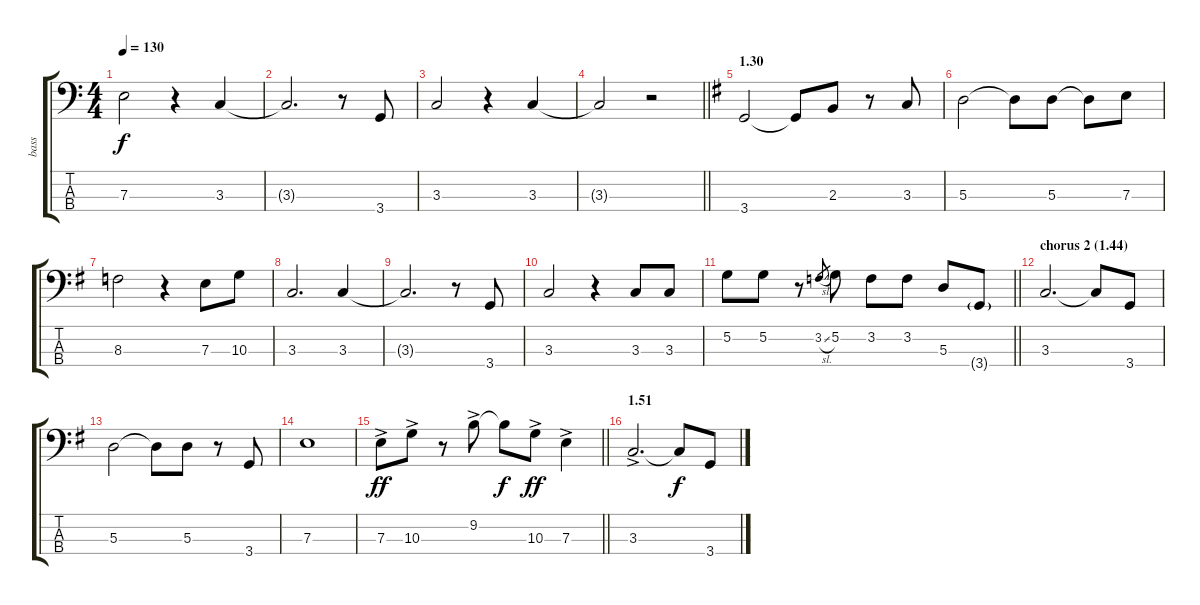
\track ("bass" "bass") {instrument electricbassfinger}
\staff {score tabs}
\tuning (G2 D2 A1 E1) {hide}
\ts (4 4)
\tempo 130
\clef f4
\ks c
7.3.2{dy f} r.4 3.3.4 |
3.3{t}.2{d} r.8 3.4.8 |
3.3.2 r.4 3.3.4 |
\barLineRight lightlight
3.3{t}.2 r.2 |
\section ("" "1.30")
\ks g
3.4.2 3.4{t}.8 2.3.8 r.8 3.3.8 |
5.3.2 5.3{t}.8 5.3.8 5.3{t}.8 7.3.8 |
8.3.2 r.4 7.3.8 10.3.8 |
3.3.2{d} 3.3.4 |
3.3{t}.2{d} r.8 3.4.8 |
3.3.2 r.4 3.3.8 3.3.8 |
\barLineRight lightlight
5.2.8 5.2.8 r.8 3.2{sl}.8{gr} 5.2.8 3.2.8 3.2.8 5.3.8 3.4{g}.8 |
\section ("" "chorus 2 (1.44)")
3.3.2{d} 3.3{t}.8 3.4.8 |
5.3.2 5.3{t}.8 5.3.8 r.8 3.4.8 |
7.3.1 |
\barLineRight lightlight
7.3{ac}.8{dy ff} 10.3{ac}.8 r.8 9.2{ac}.8 9.2{t}.8{dy f} 10.3{ac}.8{dy ff} 7.3{ac}.4 |
\section ("" "1.51")
3.3{ac}.2{d} 3.3{t}.8{dy f} 3.4.8
